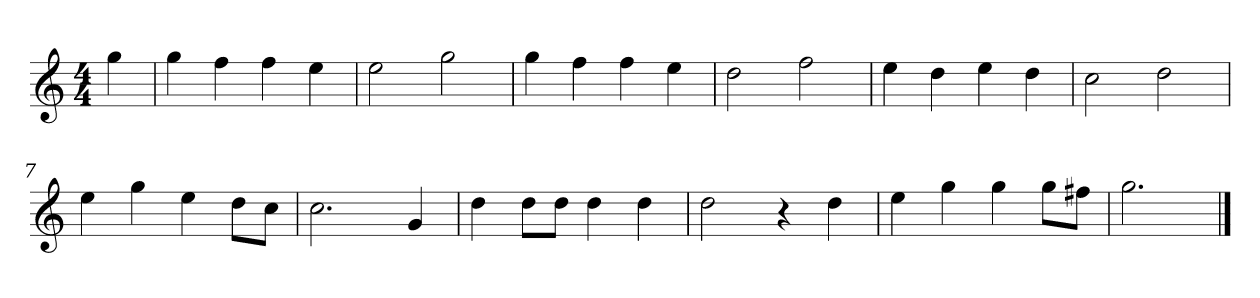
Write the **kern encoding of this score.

**kern
*part1
*staff1
*k[]
*M4/4
*MM120
=
4gg
=1
4gg
4ff
4ff
4ee
=2
2ee
2gg
=3
4gg
4ff
4ff
4ee
=4
2dd
2ff
=5
4ee
4dd
4ee
4dd
=6
2cc
2dd
=7
4ee
4gg
4ee
8ddL
8ccJ
=8
2.cc
4g
=9
4dd
8ddL
8ddJ
4dd
4dd
=10
2dd
4r
4dd
=11
4ee
4gg
4gg
8ggL
8ff#XJ
=12
2.gg
==
*-
